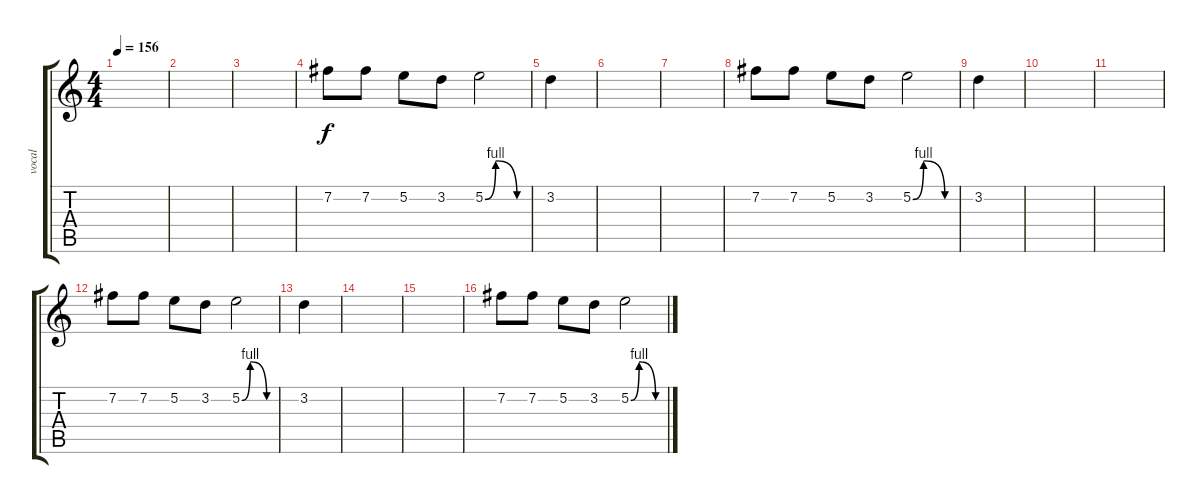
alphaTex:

\track ("vocal" "vocal") {instrument acousticguitarsteel}
\staff {score tabs}
\tuning (E4 B3 G3 D3 A2 E2) {hide}
\ts (4 4)
\tempo 156
\clef g2
\ks c
|
|
|
7.2.8 7.2.8 5.2.8 3.2.8 5.2{be (custom 0 0 15 4 45 0 60 0)}.2 |
3.2.4 |
|
|
7.2.8 7.2.8 5.2.8 3.2.8 5.2{be (custom 0 0 15 4 45 0 60 0)}.2 |
3.2.4 |
|
|
7.2.8 7.2.8 5.2.8 3.2.8 5.2{be (custom 0 0 15 4 45 0 60 0)}.2 |
3.2.4 |
|
|
7.2.8 7.2.8 5.2.8 3.2.8 5.2{be (custom 0 0 15 4 45 0 60 0)}.2
